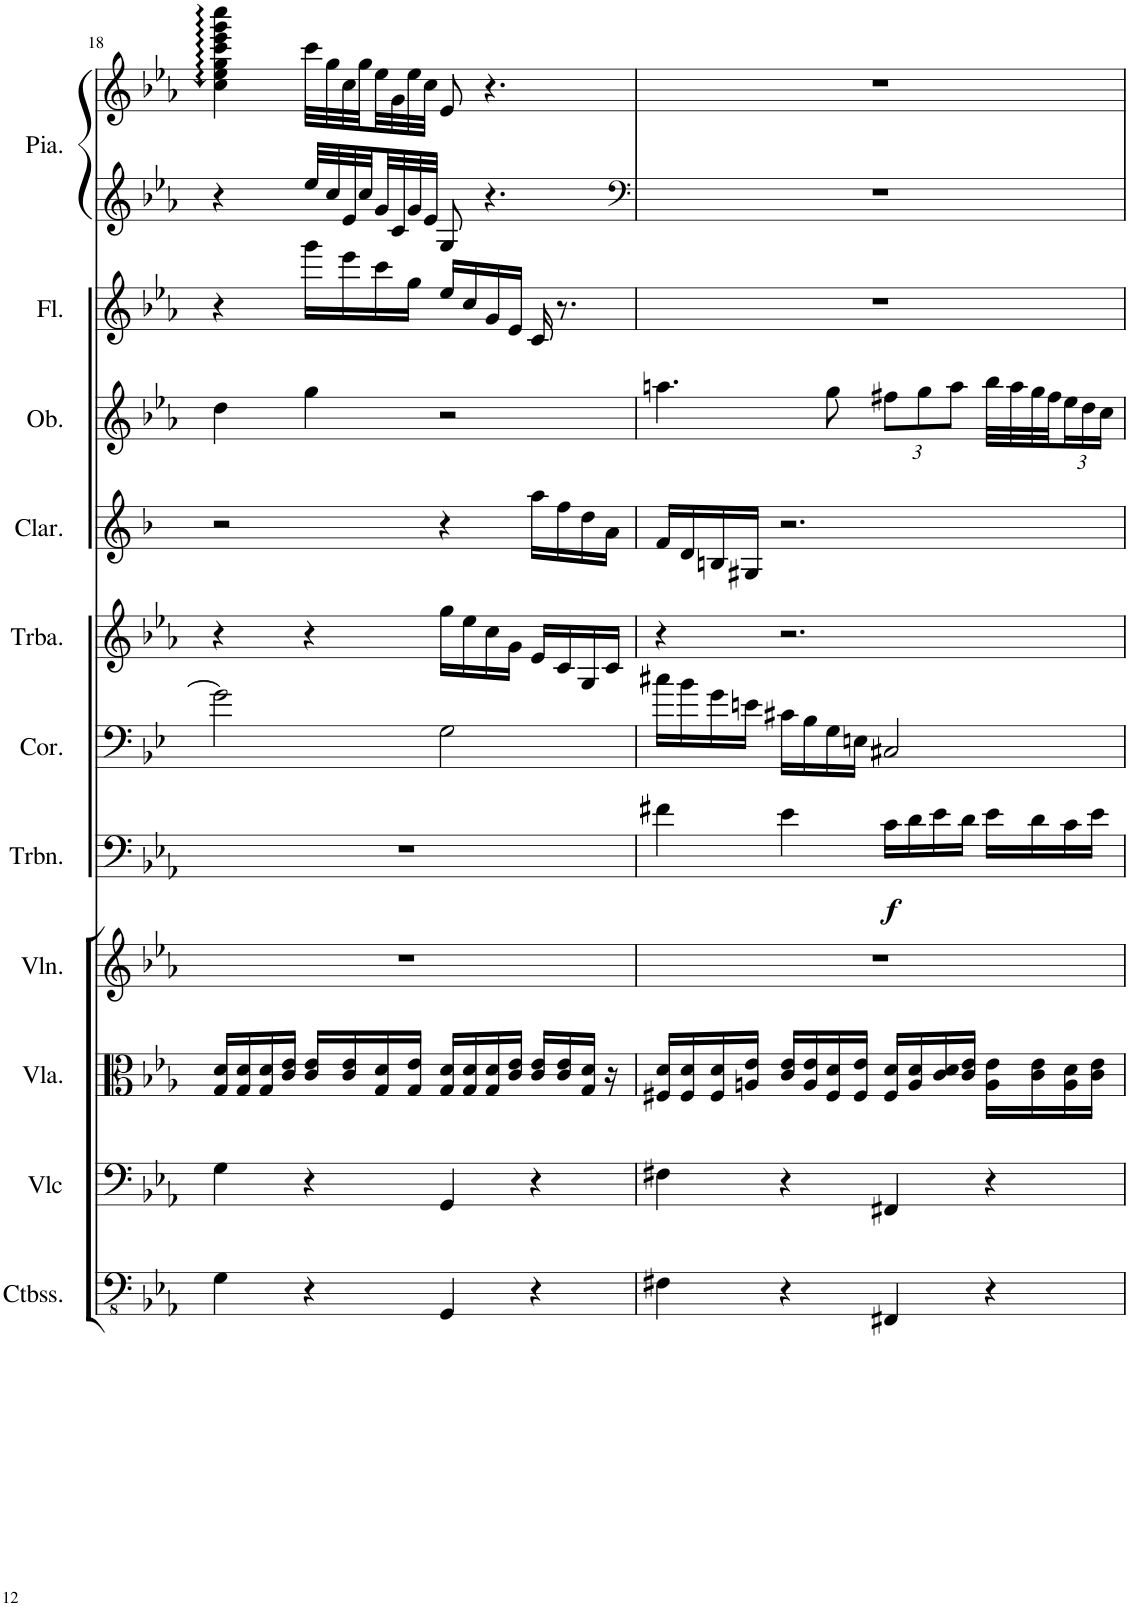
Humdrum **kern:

**kern	**kern	**kern	**kern	**kern	**dynam	**kern	**kern	**kern	**kern	**kern	**kern	**kern
*part11	*part10	*part9	*part8	*part7	*part7	*part6	*part5	*part4	*part3	*part2	*part1	*part1
*staff12	*staff11	*staff10	*staff9	*staff8	*staff8	*staff7	*staff6	*staff5	*staff4	*staff3	*staff2	*staff1
*I"Contrabbasso	*I"Violoncello	*I"Viola	*I"Violino	*I"Trombone in Mib	*	*I"Corno in Fa	*I"Tromba in Do	*I"Clarinetto in Sib	*I"Oboi	*I"Flauti	*I"Pianoforte	*
*I'Ctbss.	*I'Vlc	*I'Vla.	*I'Vln.	*I'Trbn.	*	*I'Cor.	*I'Trba.	*I'Clar.	*I'Ob.	*I'Fl.	*I'Pia.	*
!!LO:PB:g=z
*clefFv4	*clefF4	*clefC3	*clefG2	*clefF4	*	*clefF4	*clefG2	*clefG2	*clefG2	*clefG2	*clefG2	*clefG2
*Trd7c12	*	*	*	*	*	*Trd4c7	*Trd1c2	*Trd1c2	*	*	*	*
*k[b-e-a-]	*k[b-e-a-]	*k[b-e-a-]	*k[b-e-a-]	*k[b-e-a-]	*	*k[b-e-]	*k[b-e-a-]	*k[b-]	*k[b-e-a-]	*k[b-e-a-]	*k[b-e-a-]	*k[b-e-a-]
*M4/4	*M4/4	*M4/4	*M4/4	*M4/4	*	*M4/4	*M4/4	*M4/4	*M4/4	*M4/4	*M4/4	*M4/4
=18	=18	=18	=18	=18	=18	=18	=18	=18	=18	=18	=18	=18
4GG\	4G\	16G/ 16d/LL	1r	1r	.	2g\]	4r	2r	4dd\	4r	4r	4cc\ 4ee-\ 4gg\ 4ccc\ 4eee-\ 4ggg\ 4cccc\
.	.	16G/ 16d/	.	.	.	.	.	.	.	.	.	.
.	.	16G/ 16d/	.	.	.	.	.	.	.	.	.	.
.	.	16c/ 16e-/JJ	.	.	.	.	.	.	.	.	.	.
4r	4r	16c/ 16e-/LL	.	.	.	.	4r	.	4gg\	16ggg\LL	32ee-/LLL	32ccc\LLL
.	.	.	.	.	.	.	.	.	.	.	32cc/	32gg\
.	.	16c/ 16e-/	.	.	.	.	.	.	.	16eee-\	32e-/	32cc\
.	.	.	.	.	.	.	.	.	.	.	32cc/	32gg\
.	.	16G/ 16d/	.	.	.	.	.	.	.	16ccc\	32g/	32ee-\
.	.	.	.	.	.	.	.	.	.	.	32c/	32g\
.	.	16G/ 16e-/JJ	.	.	.	.	.	.	.	16gg\JJ	32g/	32ee-\
.	.	.	.	.	.	.	.	.	.	.	32e-/JJJ	32cc\JJJ
4GGG/	4GG/	16G/ 16d/LL	.	.	.	2G\	16gg\LL	4r	2r	16ee-/LL	8G/	8e-/
.	.	16G/ 16d/	.	.	.	.	16ee-\	.	.	16cc/	.	.
.	.	16G/ 16d/	.	.	.	.	16cc\	.	.	16g/	4.r	4.r
.	.	16c/ 16e-/JJ	.	.	.	.	16g\JJ	.	.	16e-/JJ	.	.
4r	4r	16c/ 16e-/LL	.	.	.	.	16e-/LL	16aa\LL	.	16c/	.	.
.	.	16c/ 16e-/	.	.	.	.	16c/	16ff\	.	8.r	.	.
.	.	16G/ 16d/JJ	.	.	.	.	16G/	16dd\	.	.	.	.
.	.	16r	.	.	.	.	16c/JJ	16a\JJ	.	.	.	.
=19	=19	=19	=19	=19	=19	=19	=19	=19	=19	=19	=19	=19
*	*	*	*	*	*	*	*	*	*	*	*clefF4	*
4FF#X\	4F#X\	16F#X/ 16d/LL	1r	4f#X\	.	16cc#X\LL	4r	16f/LL	4.aan\	1r	1r	1r
.	.	16F#/ 16d/	.	.	.	16b-\	.	16d/	.	.	.	.
.	.	16F#/ 16d/	.	.	.	16g\	.	16Bn/	.	.	.	.
.	.	16An/ 16e-/JJ	.	.	.	16en\JJ	.	16G#X/JJ	.	.	.	.
4r	4r	16c/ 16e-/LL	.	4e-\	.	16c#X\LL	2.r	2.r	.	.	.	.
.	.	16A/ 16e-/	.	.	.	16B-\	.	.	.	.	.	.
.	.	16F#/ 16d/	.	.	.	16G\	.	.	8gg\	.	.	.
.	.	16F#/ 16e-/JJ	.	.	.	16En\JJ	.	.	.	.	.	.
*	*	*	*	*	*	*	*	*	*Xbrackettup	*	*	*
!	!	!	!	!	!LO:DY:b	!	!	!	!	!	!	!
4FFF#X/	4FF#X/	16F#/ 16d/LL	.	16c\LL	f	2C#X/	.	.	12ff#X\L	.	.	.
.	.	16A/ 16d/	.	16d\	.	.	.	.	.	.	.	.
.	.	.	.	.	.	.	.	.	12gg\	.	.	.
.	.	16c/ 16d/	.	16e-\	.	.	.	.	.	.	.	.
.	.	.	.	.	.	.	.	.	12aa\J	.	.	.
.	.	16c/ 16e-/JJ	.	16d\JJ	.	.	.	.	.	.	.	.
4r	4r	16A\ 16e-\LL	.	16e-\LL	.	.	.	.	32bb-\LLL	.	.	.
.	.	.	.	.	.	.	.	.	32aa\	.	.	.
.	.	16c\ 16e-\	.	16d\	.	.	.	.	32gg\	.	.	.
.	.	.	.	.	.	.	.	.	32ff#\J	.	.	.
.	.	16A\ 16d\	.	16c\	.	.	.	.	24ee-\	.	.	.
.	.	.	.	.	.	.	.	.	24dd\	.	.	.
.	.	16c\ 16e-\JJ	.	16e-\JJ	.	.	.	.	.	.	.	.
.	.	.	.	.	.	.	.	.	24cc\JJ	.	.	.
=	=	=	=	=	=	=	=	=	=	=	=	=
*-	*-	*-	*-	*-	*-	*-	*-	*-	*-	*-	*-	*-
